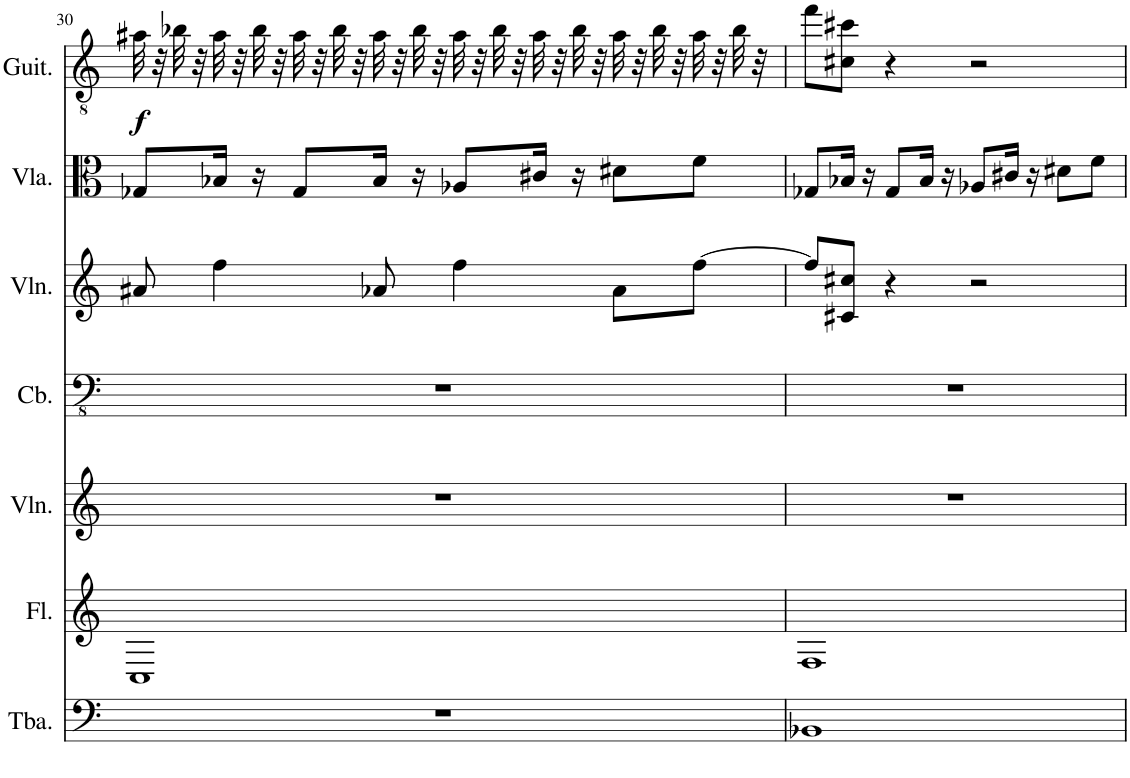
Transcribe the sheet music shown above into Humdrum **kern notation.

**kern	**kern	**kern	**kern	**kern	**kern	**kern	**dynam
*part7	*part6	*part5	*part4	*part3	*part2	*part1	*part1
*staff7	*staff6	*staff5	*staff4	*staff3	*staff2	*staff1	*staff1
*I"Tuba	*I"Flute	*I"Violin	*I"Contrabass	*I"Violin	*I"Viola	*I"Classical Guitar	*
*I'Tba.	*I'Fl.	*I'Vln.	*I'Cb.	*I'Vln.	*I'Vla.	*I'Guit.	*
!!LO:PB:g=z
*clefF4	*clefG2	*clefG2	*clefFv4	*clefG2	*clefC3	*clefGv2	*
*	*	*	*Trd7c12	*	*	*	*
*k[]	*k[]	*k[]	*k[]	*k[]	*k[]	*k[]	*
*M4/4	*M4/4	*M4/4	*M4/4	*M4/4	*M4/4	*M4/4	*
=30	=30	=30	=30	=30	=30	=30	=30
!	!	!	!	!	!	!	!LO:DY:b
1r	1C	1r	1r	8a#X/	8G-X/L	32a#X\	f
.	.	.	.	.	.	32r	.
.	.	.	.	.	.	32b-X\	.
.	.	.	.	.	.	32r	.
.	.	.	.	4ff\	16B-X/Jk	32a#\	.
.	.	.	.	.	.	32r	.
.	.	.	.	.	16r	32b-\	.
.	.	.	.	.	.	32r	.
.	.	.	.	.	8G-/L	32a#\	.
.	.	.	.	.	.	32r	.
.	.	.	.	.	.	32b-\	.
.	.	.	.	.	.	32r	.
.	.	.	.	8a-X/	16B-/Jk	32a#\	.
.	.	.	.	.	.	32r	.
.	.	.	.	.	16r	32b-\	.
.	.	.	.	.	.	32r	.
.	.	.	.	4ff\	8A-X/L	32a#\	.
.	.	.	.	.	.	32r	.
.	.	.	.	.	.	32b-\	.
.	.	.	.	.	.	32r	.
.	.	.	.	.	16c#X/Jk	32a#\	.
.	.	.	.	.	.	32r	.
.	.	.	.	.	16r	32b-\	.
.	.	.	.	.	.	32r	.
.	.	.	.	8a-\L	8d#X\L	32a#\	.
.	.	.	.	.	.	32r	.
.	.	.	.	.	.	32b-\	.
.	.	.	.	.	.	32r	.
.	.	.	.	[8ff\J	8f\J	32a#\	.
.	.	.	.	.	.	32r	.
.	.	.	.	.	.	32b-\	.
.	.	.	.	.	.	32r	.
=31	=31	=31	=31	=31	=31	=31	=31
1BB-X	1F	1r	1r	8ff/L]	8G-X/L	8ff\L	.
.	.	.	.	8c#X/ 8cc#X/J	16B-X/Jk	8c#X\ 8cc#X\J	.
.	.	.	.	.	16r	.	.
.	.	.	.	4r	8G-/L	4r	.
.	.	.	.	.	16B-/Jk	.	.
.	.	.	.	.	16r	.	.
.	.	.	.	2r	8A-X/L	2r	.
.	.	.	.	.	16c#X/Jk	.	.
.	.	.	.	.	16r	.	.
.	.	.	.	.	8d#X\L	.	.
.	.	.	.	.	8f\J	.	.
=	=	=	=	=	=	=	=
*-	*-	*-	*-	*-	*-	*-	*-
